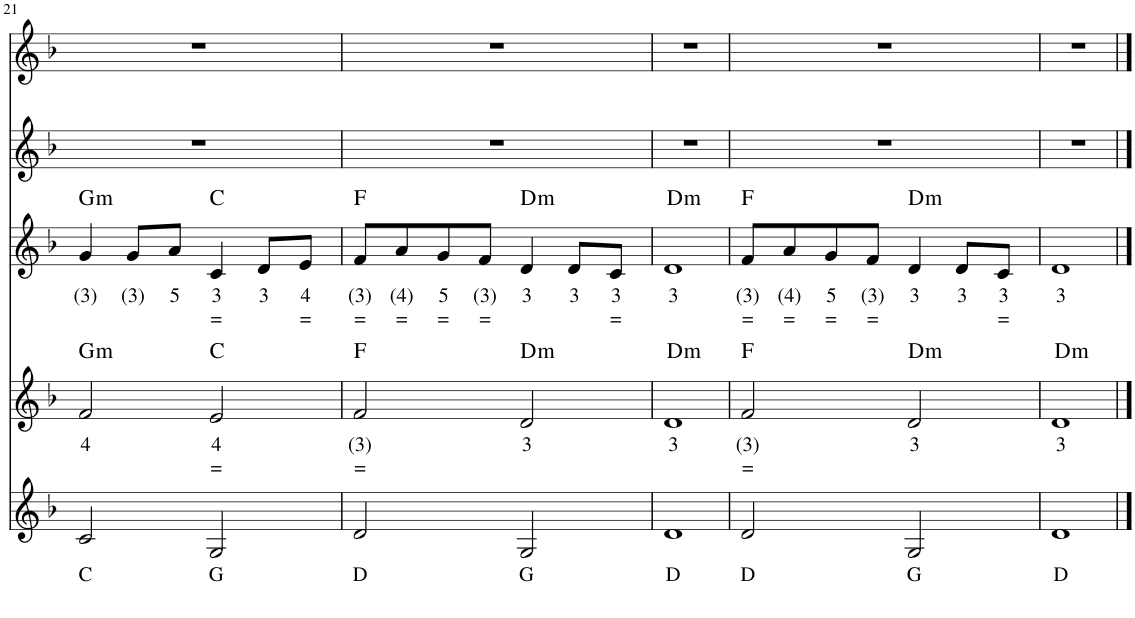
**kern	**text	**kern	**text	**text	**kern	**text	**text	**harte	**kern	**kern
*part5	*part5	*part4	*part4	*part4	*part3	*part3	*part3	*part3	*part2	*part1
*staff5	*staff5	*staff4	*staff4	*staff4	*staff3	*staff3	*staff3	*	*staff2	*staff1
*I"Stem	*	*I"Stem	*	*	*I"Stem	*	*	*	*I"Voice	*I"Voice
!!LO:PB:g=z
*clefG2	*	*clefG2	*	*	*clefG2	*	*	*	*clefG2	*clefG2
*k[b-]	*	*k[b-]	*	*	*k[b-]	*	*	*	*k[b-]	*k[b-]
*M4/4	*	*M4/4	*	*	*M4/4	*	*	*	*M4/4	*M4/4
=21	=21	=21	=21	=21	=21	=21	=21	=21	=21	=21
!	!LO:LY:b	!	!LO:LY:b	!	!	!LO:LY:b	!	!LO:H:kt=m	!	!
2c/	C	2f/	4	.	4g/	(3)	.	G:min	1r	1r
!	!	!	!	!	!	!LO:LY:b	!	!	!	!
.	.	.	.	.	8g/L	(3)	.	.	.	.
!	!	!	!	!	!	!LO:LY:b	!	!	!	!
.	.	.	.	.	8a/J	5	.	.	.	.
!	!LO:LY:b	!	!LO:LY:b	!LO:LY:b	!	!LO:LY:b	!LO:LY:b	!	!	!
2G/	G	2e/	4	=	4c/	3	=	C:maj	.	.
!	!	!	!	!	!	!LO:LY:b	!	!	!	!
.	.	.	.	.	8d/L	3	.	.	.	.
!	!	!	!	!	!	!LO:LY:b	!LO:LY:b	!	!	!
.	.	.	.	.	8e/J	4	=	.	.	.
=22	=22	=22	=22	=22	=22	=22	=22	=22	=22	=22
!	!LO:LY:b	!	!LO:LY:b	!LO:LY:b	!	!LO:LY:b	!LO:LY:b	!	!	!
2d/	D	2f/	(3)	=	8f/L	(3)	=	F:maj	1r	1r
!	!	!	!	!	!	!LO:LY:b	!LO:LY:b	!	!	!
.	.	.	.	.	8a/	(4)	=	.	.	.
!	!	!	!	!	!	!LO:LY:b	!LO:LY:b	!	!	!
.	.	.	.	.	8g/	5	=	.	.	.
!	!	!	!	!	!	!LO:LY:b	!LO:LY:b	!	!	!
.	.	.	.	.	8f/J	(3)	=	.	.	.
!	!LO:LY:b	!	!LO:LY:b	!	!	!LO:LY:b	!	!LO:H:kt=m	!	!
2G/	G	2d/	3	.	4d/	3	.	D:min	.	.
!	!	!	!	!	!	!LO:LY:b	!	!	!	!
.	.	.	.	.	8d/L	3	.	.	.	.
!	!	!	!	!	!	!LO:LY:b	!LO:LY:b	!	!	!
.	.	.	.	.	8c/J	3	=	.	.	.
=23	=23	=23	=23	=23	=23	=23	=23	=23	=23	=23
!	!LO:LY:b	!	!LO:LY:b	!	!	!LO:LY:b	!	!LO:H:kt=m	!	!
1d	D	1d	3	.	1d	3	.	D:min	1r	1r
=24	=24	=24	=24	=24	=24	=24	=24	=24	=24	=24
!	!LO:LY:b	!	!LO:LY:b	!LO:LY:b	!	!LO:LY:b	!LO:LY:b	!	!	!
2d/	D	2f/	(3)	=	8f/L	(3)	=	F:maj	1r	1r
!	!	!	!	!	!	!LO:LY:b	!LO:LY:b	!	!	!
.	.	.	.	.	8a/	(4)	=	.	.	.
!	!	!	!	!	!	!LO:LY:b	!LO:LY:b	!	!	!
.	.	.	.	.	8g/	5	=	.	.	.
!	!	!	!	!	!	!LO:LY:b	!LO:LY:b	!	!	!
.	.	.	.	.	8f/J	(3)	=	.	.	.
!	!LO:LY:b	!	!LO:LY:b	!	!	!LO:LY:b	!	!LO:H:kt=m	!	!
2G/	G	2d/	3	.	4d/	3	.	D:min	.	.
!	!	!	!	!	!	!LO:LY:b	!	!	!	!
.	.	.	.	.	8d/L	3	.	.	.	.
!	!	!	!	!	!	!LO:LY:b	!LO:LY:b	!	!	!
.	.	.	.	.	8c/J	3	=	.	.	.
=25	=25	=25	=25	=25	=25	=25	=25	=25	=25	=25
!	!LO:LY:b	!	!LO:LY:b	!	!	!LO:LY:b	!	!	!	!
1d	D	1d	3	.	1d	3	.	.	1r	1r
==	==	==	==	==	==	==	==	==	==	==
*-	*-	*-	*-	*-	*-	*-	*-	*-	*-	*-
